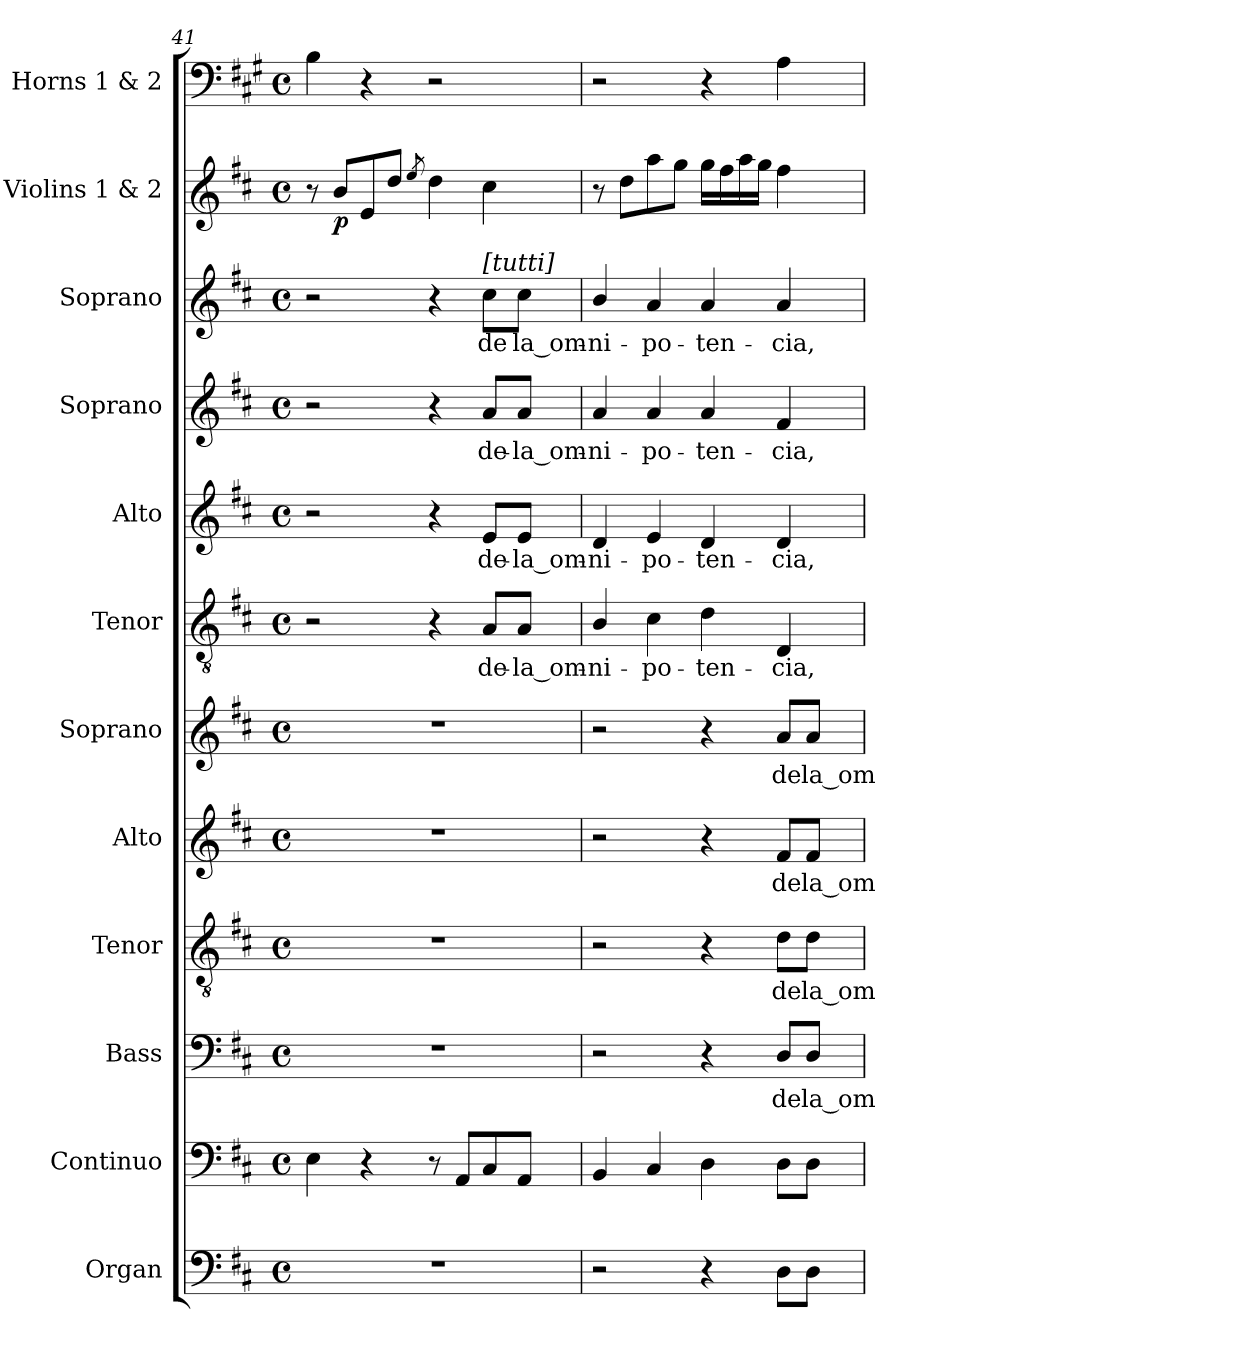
**kern	**kern	**kern	**text	**kern	**text	**kern	**text	**kern	**text	**kern	**text	**kern	**text	**kern	**text	**kern	**text	**kern	**dynam	**kern
*part12	*part11	*part10	*part10	*part9	*part9	*part8	*part8	*part7	*part7	*part6	*part6	*part5	*part5	*part4	*part4	*part3	*part3	*part2	*part2	*part1
*staff12	*staff11	*staff10	*staff10	*staff9	*staff9	*staff8	*staff8	*staff7	*staff7	*staff6	*staff6	*staff5	*staff5	*staff4	*staff4	*staff3	*staff3	*staff2	*staff2	*staff1
*I"Organ	*I"Continuo	*I"Bass	*	*I"Tenor	*	*I"Alto	*	*I"Soprano	*	*I"Tenor	*	*I"Alto	*	*I"Soprano	*	*I"Soprano	*	*I"Violins 1 & 2	*	*I"Horns 1 & 2
*I'Org.	*I'Cont.	*I'B.	*	*I'T.	*	*I'A.	*	*I'S.	*	*I'T.	*	*I'A.	*	*I'S.	*	*I'S.	*	*I'Vlns	*	*I'Hns.
*clefF4	*clefF4	*clefF4	*	*clefGv2	*	*clefG2	*	*clefG2	*	*clefGv2	*	*clefG2	*	*clefG2	*	*clefG2	*	*clefG2	*	*clefF4
*	*	*	*	*ITrd7c12	*	*	*	*	*	*ITrd7c12	*	*	*	*	*	*	*	*	*	*ITrd4c7
*k[f#c#]	*k[f#c#]	*k[f#c#]	*	*k[f#c#]	*	*k[f#c#]	*	*k[f#c#]	*	*k[f#c#]	*	*k[f#c#]	*	*k[f#c#]	*	*k[f#c#]	*	*k[f#c#]	*	*k[f#c#]
*D:	*D:	*D:	*	*D:	*	*D:	*	*D:	*	*D:	*	*D:	*	*D:	*	*D:	*	*D:	*	*D:
*M4/4	*M4/4	*M4/4	*	*M4/4	*	*M4/4	*	*M4/4	*	*M4/4	*	*M4/4	*	*M4/4	*	*M4/4	*	*M4/4	*	*M4/4
*met(c)	*met(c)	*met(c)	*	*met(c)	*	*met(c)	*	*met(c)	*	*met(c)	*	*met(c)	*	*met(c)	*	*met(c)	*	*met(c)	*	*met(c)
=41	=41	=41	=41	=41	=41	=41	=41	=41	=41	=41	=41	=41	=41	=41	=41	=41	=41	=41	=41	=41
1r	4Ei\	1r	.	1r	.	1r	.	1r	.	2r	.	2r	.	2r	.	2r	.	8r	.	4Ei\
.	.	.	.	.	.	.	.	.	.	.	.	.	.	.	.	.	.	8bi/L	p	.
.	4r	.	.	.	.	.	.	.	.	.	.	.	.	.	.	.	.	8ei/	.	4r
.	.	.	.	.	.	.	.	.	.	.	.	.	.	.	.	.	.	8ddi/J	.	.
.	.	.	.	.	.	.	.	.	.	.	.	.	.	.	.	.	.	8qeei/	.	.
.	8r	.	.	.	.	.	.	.	.	4r	.	4r	.	4r	.	4r	.	4ddi\	.	2r
.	8AAi/L	.	.	.	.	.	.	.	.	.	.	.	.	.	.	.	.	.	.	.
!	!	!	!	!	!	!	!	!	!	!	!LO:LY:b:color=#000000	!	!	!	!	!	!	!	!	!
!	!	!	!	!	!	!	!	!	!	!	!	!	!LO:LY:b:color=#000000	!	!	!	!	!	!	!
!	!	!	!	!	!	!	!	!	!	!	!	!	!	!	!LO:LY:b:color=#000000	!	!	!	!	!
!	!	!	!	!	!	!	!	!	!	!	!	!	!	!	!	!LO:TX:a:t=[tutti]	!	!	!	!
!	!	!	!	!	!	!	!	!	!	!	!	!	!	!	!	!	!LO:LY:b:color=#000000	!	!	!
.	8C#i/	.	.	.	.	.	.	.	.	8AAi/L	de-	8ei/L	de-	8ai/L	de-	8cc#i\L	de	4cc#i\	.	.
!	!	!	!	!	!	!	!	!	!	!	!LO:LY:b:color=#000000	!	!	!	!	!	!	!	!	!
!	!	!	!	!	!	!	!	!	!	!	!	!	!LO:LY:b:color=#000000	!	!	!	!	!	!	!
!	!	!	!	!	!	!	!	!	!	!	!	!	!	!	!LO:LY:b:color=#000000	!	!	!	!	!
!	!	!	!	!	!	!	!	!	!	!	!	!	!	!	!	!	!LO:LY:b:color=#000000	!	!	!
.	8AAi/J	.	.	.	.	.	.	.	.	8AAi/J	-la_om-	8ei/J	-la_om-	8ai/J	-la_om-	8cc#i\J	la_om-	.	.	.
!!LO:LB:g=z
=42	=42	=42	=42	=42	=42	=42	=42	=42	=42	=42	=42	=42	=42	=42	=42	=42	=42	=42	=42	=42
!	!	!	!	!	!	!	!	!	!	!	!LO:LY:b:color=#000000	!	!	!	!	!	!	!	!	!
!	!	!	!	!	!	!	!	!	!	!	!	!	!LO:LY:b:color=#000000	!	!	!	!	!	!	!
!	!	!	!	!	!	!	!	!	!	!	!	!	!	!	!LO:LY:b:color=#000000	!	!	!	!	!
!	!	!	!	!	!	!	!	!	!	!	!	!	!	!	!	!	!LO:LY:b:color=#000000	!	!	!
2r	4BBi/	2r	.	2r	.	2r	.	2r	.	4BBi/	-ni-	4di/	-ni-	4ai/	-ni-	4bi/	-ni-	8r	.	2r
.	.	.	.	.	.	.	.	.	.	.	.	.	.	.	.	.	.	8ddi\L	.	.
!	!	!	!	!	!	!	!	!	!	!	!LO:LY:b:color=#000000	!	!	!	!	!	!	!	!	!
!	!	!	!	!	!	!	!	!	!	!	!	!	!LO:LY:b:color=#000000	!	!	!	!	!	!	!
!	!	!	!	!	!	!	!	!	!	!	!	!	!	!	!LO:LY:b:color=#000000	!	!	!	!	!
!	!	!	!	!	!	!	!	!	!	!	!	!	!	!	!	!	!LO:LY:b:color=#000000	!	!	!
.	4C#i/	.	.	.	.	.	.	.	.	4C#i\	-po-	4ei/	-po-	4ai/	-po-	4ai/	-po-	8aai\	.	.
.	.	.	.	.	.	.	.	.	.	.	.	.	.	.	.	.	.	8ggi\J	.	.
!	!	!	!	!	!	!	!	!	!	!	!LO:LY:b:color=#000000	!	!	!	!	!	!	!	!	!
!	!	!	!	!	!	!	!	!	!	!	!	!	!LO:LY:b:color=#000000	!	!	!	!	!	!	!
!	!	!	!	!	!	!	!	!	!	!	!	!	!	!	!LO:LY:b:color=#000000	!	!	!	!	!
!	!	!	!	!	!	!	!	!	!	!	!	!	!	!	!	!	!LO:LY:b:color=#000000	!	!	!
4r	4Di\	4r	.	4r	.	4r	.	4r	.	4Di\	-ten-	4di/	-ten-	4ai/	-ten-	4ai/	-ten-	16ggi\LL	.	4r
.	.	.	.	.	.	.	.	.	.	.	.	.	.	.	.	.	.	16ff#i\	.	.
.	.	.	.	.	.	.	.	.	.	.	.	.	.	.	.	.	.	16aai\	.	.
.	.	.	.	.	.	.	.	.	.	.	.	.	.	.	.	.	.	16ggi\JJ	.	.
!	!	!	!LO:LY:b:color=#000000	!	!	!	!	!	!	!	!	!	!	!	!	!	!	!	!	!
!	!	!	!	!	!LO:LY:b:color=#000000	!	!	!	!	!	!	!	!	!	!	!	!	!	!	!
!	!	!	!	!	!	!	!LO:LY:b:color=#000000	!	!	!	!	!	!	!	!	!	!	!	!	!
!	!	!	!	!	!	!	!	!	!LO:LY:b:color=#000000	!	!	!	!	!	!	!	!	!	!	!
!	!	!	!	!	!	!	!	!	!	!	!LO:LY:b:color=#000000	!	!	!	!	!	!	!	!	!
!	!	!	!	!	!	!	!	!	!	!	!	!	!LO:LY:b:color=#000000	!	!	!	!	!	!	!
!	!	!	!	!	!	!	!	!	!	!	!	!	!	!	!LO:LY:b:color=#000000	!	!	!	!	!
!	!	!	!	!	!	!	!	!	!	!	!	!	!	!	!	!	!LO:LY:b:color=#000000	!	!	!
8Di\L	8Di\L	8Di/L	de	8Di\L	de	8f#i/L	de	8ai/L	de	4DDi/	-cia,	4di/	-cia,	4f#i/	-cia,	4ai/	-cia,	4ff#i\	.	4Di\
!	!	!	!LO:LY:b:color=#000000	!	!	!	!	!	!	!	!	!	!	!	!	!	!	!	!	!
!	!	!	!	!	!LO:LY:b:color=#000000	!	!	!	!	!	!	!	!	!	!	!	!	!	!	!
!	!	!	!	!	!	!	!LO:LY:b:color=#000000	!	!	!	!	!	!	!	!	!	!	!	!	!
!	!	!	!	!	!	!	!	!	!LO:LY:b:color=#000000	!	!	!	!	!	!	!	!	!	!	!
8Di\J	8Di\J	8Di/J	la_om-	8Di\J	la_om-	8f#i/J	la_om-	8ai/J	la_om-	.	.	.	.	.	.	.	.	.	.	.
=	=	=	=	=	=	=	=	=	=	=	=	=	=	=	=	=	=	=	=	=
*-	*-	*-	*-	*-	*-	*-	*-	*-	*-	*-	*-	*-	*-	*-	*-	*-	*-	*-	*-	*-
